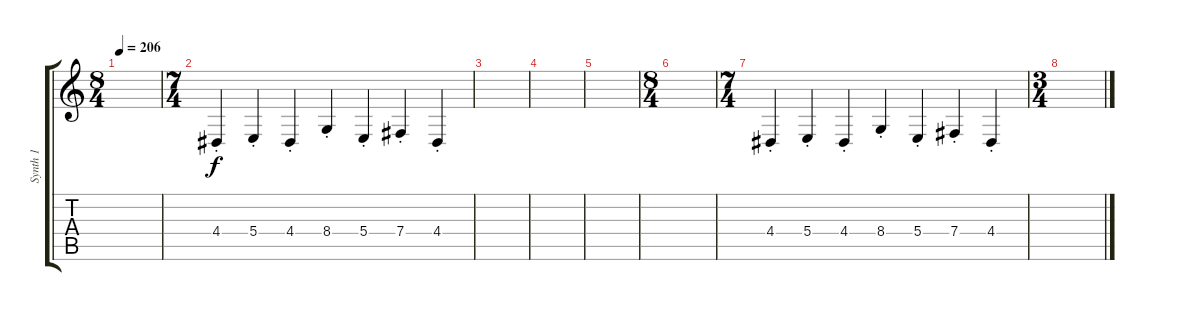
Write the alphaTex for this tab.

\track ("Synth 1" "Synth 1") {instrument stringensemble2}
\staff {score tabs}
\tuning (Db4 Ab3 E3 B2 Gb2 Db2) {hide}
\ts (8 4)
\tempo 206
\clef g2
\ks c
|
\ts (7 4)
4.4{st}.4 5.4{st}.4 4.4{st}.4 8.4{st}.4 5.4{st}.4 7.4{st}.4 4.4{st}.4 |
|
|
|
\ts (8 4)
|
\ts (7 4)
4.4{st}.4 5.4{st}.4 4.4{st}.4 8.4{st}.4 5.4{st}.4 7.4{st}.4 4.4{st}.4 |
\ts (3 4)
